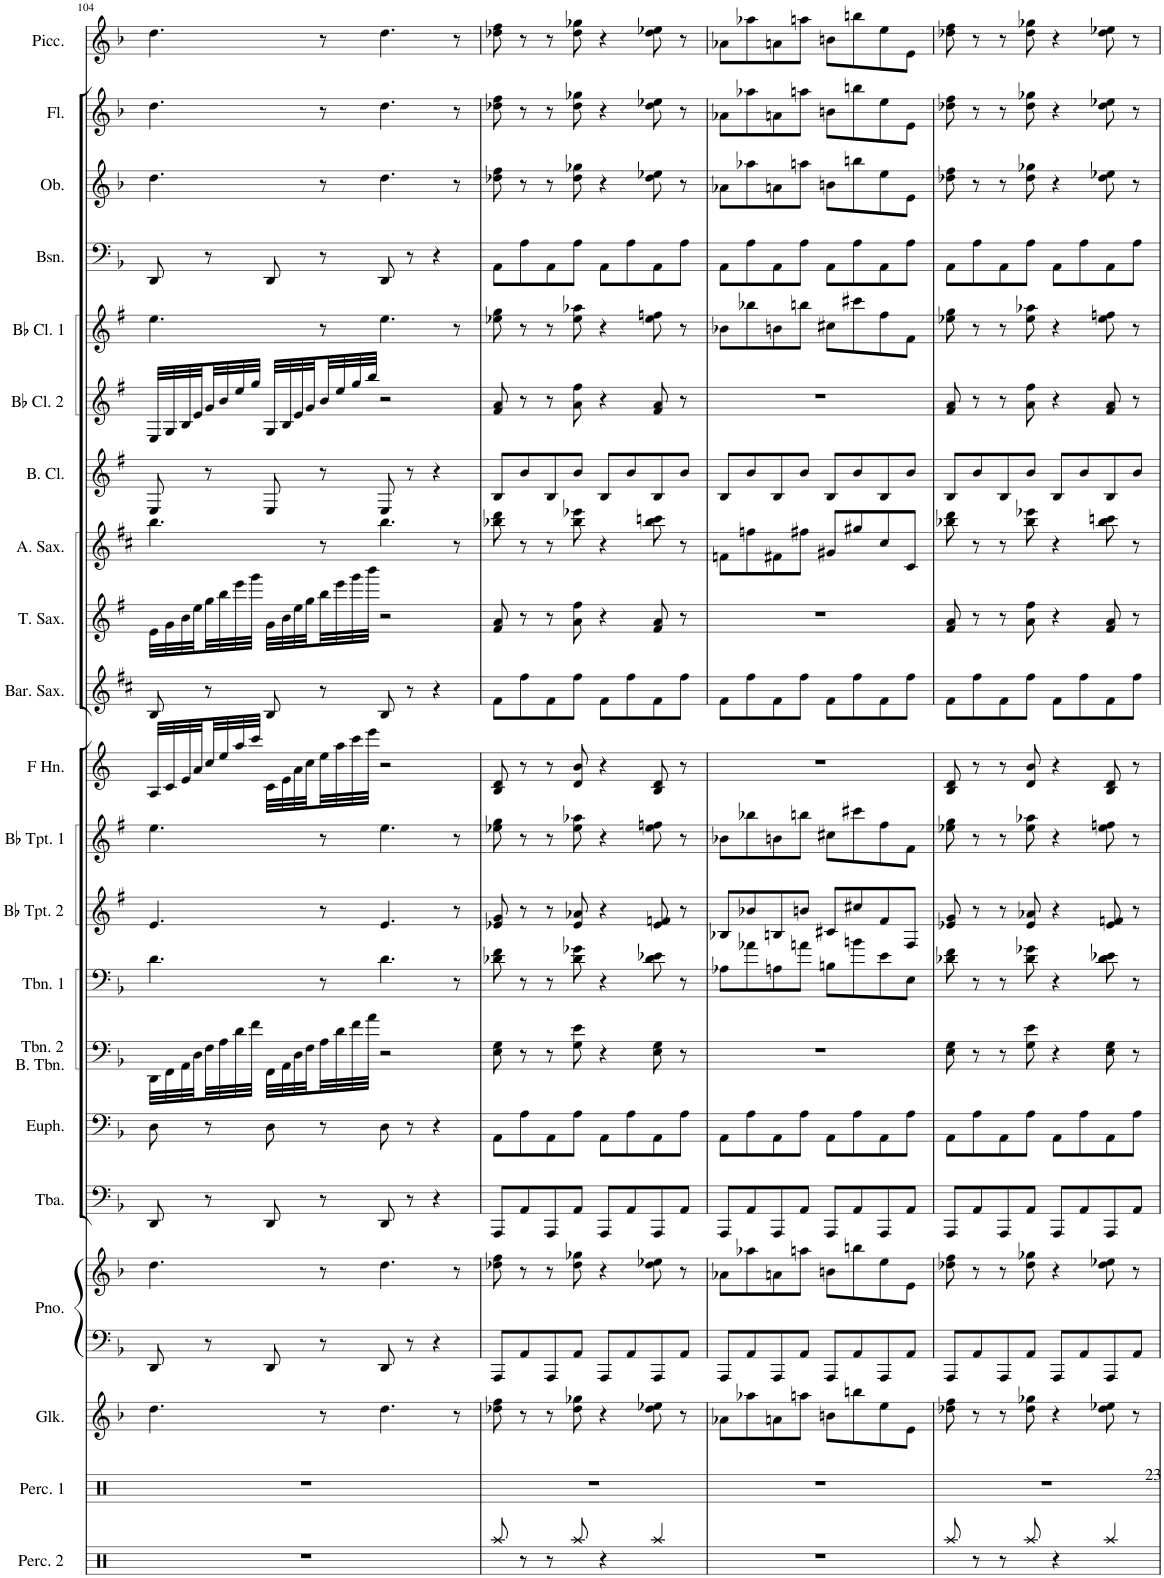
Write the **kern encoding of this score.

**kern	**kern	**kern	**kern	**kern	**kern	**kern	**kern	**kern	**kern	**kern	**kern	**kern	**kern	**kern	**kern	**kern	**kern	**kern	**kern	**kern	**kern
*part21	*part20	*part19	*part18	*part18	*part17	*part16	*part15	*part14	*part13	*part12	*part11	*part10	*part9	*part8	*part7	*part6	*part5	*part4	*part3	*part2	*part1
*staff22	*staff21	*staff20	*staff19	*staff18	*staff17	*staff16	*staff15	*staff14	*staff13	*staff12	*staff11	*staff10	*staff9	*staff8	*staff7	*staff6	*staff5	*staff4	*staff3	*staff2	*staff1
*I"Percussion 2	*I"Percussion 1	*I"Glockenspiel	*I"Piano	*	*I"Tuba	*I"Euphonium	*I"Trombone 2 Bass Trombone	*I"Trombone 1	*I"Bb Trumpet 2	*I"Bb Trumpet 1	*I"Horn in F	*I"Baritone Saxophone	*I"Tenor Saxophone	*I"Alto Saxophone	*I"Bass Clarinet	*I"Bb Clarinet 2	*I"Bb Clarinet 1	*I"Bassoon	*I"Oboe	*I"Flute	*I"Piccolo
*I'Perc. 2	*I'Perc. 1	*I'Glk.	*I'Pno.	*	*I'Tba.	*I'Euph.	*I'Tbn. 2 B. Tbn.	*I'Tbn. 1	*I'Bb Tpt. 2	*I'Bb Tpt. 1	*	*I'Bar. Sax.	*I'T. Sax.	*I'A. Sax.	*I'B. Cl.	*I'Bb Cl. 2	*I'Bb Cl. 1	*I'Bsn.	*I'Ob.	*I'Fl.	*I'Picc.
!!LO:PB:g=z
*clefX	*clefX	*clefG2	*clefF4	*clefG2	*clefF4	*clefF4	*clefF4	*clefF4	*clefG2	*clefG2	*clefG2	*clefG2	*clefG2	*clefG2	*clefG2	*clefG2	*clefG2	*clefF4	*clefG2	*clefG2	*clefG2
*	*	*Trd-14c-24	*	*	*	*	*	*	*Trd1c2	*Trd1c2	*Trd4c7	*Trd12c21	*Trd8c14	*Trd5c9	*Trd8c14	*Trd1c2	*Trd1c2	*	*	*	*Trd-7c-12
*k[]	*k[]	*k[b-]	*k[b-]	*k[b-]	*k[b-]	*k[b-]	*k[b-]	*k[b-]	*k[f#]	*k[f#]	*k[]	*k[f#c#]	*k[f#]	*k[f#c#]	*k[f#]	*k[f#]	*k[f#]	*k[b-]	*k[b-]	*k[b-]	*k[b-]
*M4/4	*M4/4	*M4/4	*M4/4	*M4/4	*M4/4	*M4/4	*M4/4	*M4/4	*M4/4	*M4/4	*M4/4	*M4/4	*M4/4	*M4/4	*M4/4	*M4/4	*M4/4	*M4/4	*M4/4	*M4/4	*M4/4
=104	=104	=104	=104	=104	=104	=104	=104	=104	=104	=104	=104	=104	=104	=104	=104	=104	=104	=104	=104	=104	=104
1r	1r	4.dd\	8DD/	4.dd\	8DD/	8D\	32DD\LLL	4.d\	4.e/	4.ee\	32A/LLL	8B/	32e\LLL	4.bb\	8E/	32E/LLL	4.ee\	8DD/	4.dd\	4.dd\	4.dd\
.	.	.	.	.	.	.	32FF\	.	.	.	32c/	.	32g\	.	.	32G/	.	.	.	.	.
.	.	.	.	.	.	.	32AA\	.	.	.	32e/	.	32b\	.	.	32B/	.	.	.	.	.
.	.	.	.	.	.	.	32D\	.	.	.	32a/	.	32ee\	.	.	32e/	.	.	.	.	.
.	.	.	8r	.	8r	8r	32F\	.	.	.	32cc/	8r	32gg\	.	8r	32g/	.	8r	.	.	.
.	.	.	.	.	.	.	32A\	.	.	.	32ee/	.	32bb\	.	.	32b/	.	.	.	.	.
.	.	.	.	.	.	.	32d\	.	.	.	32aa/	.	32eee\	.	.	32ee/	.	.	.	.	.
.	.	.	.	.	.	.	32f\JJJ	.	.	.	32ccc/JJJ	.	32ggg\JJJ	.	.	32gg/JJJ	.	.	.	.	.
.	.	.	8DD/	.	8DD/	8D\	32FF\LLL	.	.	.	32c\LLL	8B/	32g\LLL	.	8E/	32G/LLL	.	8DD/	.	.	.
.	.	.	.	.	.	.	32AA\	.	.	.	32e\	.	32b\	.	.	32B/	.	.	.	.	.
.	.	.	.	.	.	.	32D\	.	.	.	32a\	.	32ee\	.	.	32e/	.	.	.	.	.
.	.	.	.	.	.	.	32F\	.	.	.	32cc\	.	32gg\	.	.	32g/	.	.	.	.	.
.	.	8r	8r	8r	8r	8r	32A\	8r	8r	8r	32ee\	8r	32bb\	8r	8r	32b/	8r	8r	8r	8r	8r
.	.	.	.	.	.	.	32d\	.	.	.	32aa\	.	32eee\	.	.	32ee/	.	.	.	.	.
.	.	.	.	.	.	.	32f\	.	.	.	32ccc\	.	32ggg\	.	.	32gg/	.	.	.	.	.
.	.	.	.	.	.	.	32a\JJJ	.	.	.	32eee\JJJ	.	32bbb\JJJ	.	.	32bb/JJJ	.	.	.	.	.
.	.	4.dd\	8DD/	4.dd\	8DD/	8D\	2r	4.d\	4.e/	4.ee\	2r	8B/	2r	4.bb\	8E/	2r	4.ee\	8DD/	4.dd\	4.dd\	4.dd\
.	.	.	8r	.	8r	8r	.	.	.	.	.	8r	.	.	8r	.	.	8r	.	.	.
.	.	.	4r	.	4r	4r	.	.	.	.	.	4r	.	.	4r	.	.	4r	.	.	.
.	.	8r	.	8r	.	.	.	8r	8r	8r	.	.	.	8r	.	.	8r	.	8r	8r	8r
=105	=105	=105	=105	=105	=105	=105	=105	=105	=105	=105	=105	=105	=105	=105	=105	=105	=105	=105	=105	=105	=105
8Raa/	1r	8dd-X\ 8ff\	8AAA/L	8dd-X\ 8ff\	8AAA/L	8AA\L	8E\ 8G\	8d-X\ 8f\	8e-X/ 8g/	8ee-X\ 8gg\	8B/ 8d/	8f#\L	8f#/ 8a/	8bb-X\ 8ddd\	8B/L	8f#/ 8a/	8ee-X\ 8gg\	8AA\L	8dd-X\ 8ff\	8dd-X\ 8ff\	8dd-X\ 8ff\
8r	.	8r	8AA/	8r	8AA/	8A\	8r	8r	8r	8r	8r	8ff#\	8r	8r	8b/	8r	8r	8A\	8r	8r	8r
8r	.	8r	8AAA/	8r	8AAA/	8AA\	8r	8r	8r	8r	8r	8f#\	8r	8r	8B/	8r	8r	8AA\	8r	8r	8r
8Raa/	.	8dd-\ 8gg-X\	8AA/J	8dd-\ 8gg-X\	8AA/J	8A\J	8G\ 8e\	8d-\ 8g-X\	8e-/ 8a-X/	8ee-\ 8aa-X\	8d/ 8b/	8ff#\J	8a\ 8ff#\	8bb-\ 8eee-X\	8b/J	8a\ 8ff#\	8ee-\ 8aa-X\	8A\J	8dd-\ 8gg-X\	8dd-\ 8gg-X\	8dd-\ 8gg-X\
4r	.	4r	8AAA/L	4r	8AAA/L	8AA\L	4r	4r	4r	4r	4r	8f#\L	4r	4r	8B/L	4r	4r	8AA\L	4r	4r	4r
.	.	.	8AA/	.	8AA/	8A\	.	.	.	.	.	8ff#\	.	.	8b/	.	.	8A\	.	.	.
4Raa/	.	8dd-\ 8ee-X\	8AAA/	8dd-\ 8ee-X\	8AAA/	8AA\	8E\ 8G\	8d-\ 8e-X\	8e-/ 8fn/	8ee-\ 8ffn\	8B/ 8d/	8f#\	8f#/ 8a/	8bb-\ 8cccn\	8B/	8f#/ 8a/	8ee-\ 8ffn\	8AA\	8dd-\ 8ee-X\	8dd-\ 8ee-X\	8dd-\ 8ee-X\
.	.	8r	8AA/J	8r	8AA/J	8A\J	8r	8r	8r	8r	8r	8ff#\J	8r	8r	8b/J	8r	8r	8A\J	8r	8r	8r
=106	=106	=106	=106	=106	=106	=106	=106	=106	=106	=106	=106	=106	=106	=106	=106	=106	=106	=106	=106	=106	=106
1r	1r	8a-X\L	8AAA/L	8a-X\L	8AAA/L	8AA\L	1r	8A-X\L	8B-X/L	8b-X\L	1r	8f#\L	1r	8fn\L	8B/L	1r	8b-X\L	8AA\L	8a-X\L	8a-X\L	8a-X\L
.	.	8aa-X\	8AA/	8aa-X\	8AA/	8A\	.	8a-X\	8b-X/	8bb-X\	.	8ff#\	.	8ffn\	8b/	.	8bb-X\	8A\	8aa-X\	8aa-X\	8aa-X\
.	.	8an\	8AAA/	8an\	8AAA/	8AA\	.	8An\	8Bn/	8bn\	.	8f#\	.	8f#X\	8B/	.	8bn\	8AA\	8an\	8an\	8an\
.	.	8aan\J	8AA/J	8aan\J	8AA/J	8A\J	.	8an\J	8bn/J	8bbn\J	.	8ff#\J	.	8ff#X\J	8b/J	.	8bbn\J	8A\J	8aan\J	8aan\J	8aan\J
.	.	8bn\L	8AAA/L	8bn\L	8AAA/L	8AA\L	.	8Bn\L	8c#X/L	8cc#X\L	.	8f#\L	.	8g#X/L	8B/L	.	8cc#X\L	8AA\L	8bn\L	8bn\L	8bn\L
.	.	8bbn\	8AA/	8bbn\	8AA/	8A\	.	8bn\	8cc#X/	8ccc#X\	.	8ff#\	.	8gg#X/	8b/	.	8ccc#X\	8A\	8bbn\	8bbn\	8bbn\
.	.	8ee\	8AAA/	8ee\	8AAA/	8AA\	.	8e\	8f#/	8ff#\	.	8f#\	.	8cc#/	8B/	.	8ff#\	8AA\	8ee\	8ee\	8ee\
.	.	8e\J	8AA/J	8e\J	8AA/J	8A\J	.	8E\J	8F#/J	8f#\J	.	8ff#\J	.	8c#/J	8b/J	.	8f#\J	8A\J	8e\J	8e\J	8e\J
=107	=107	=107	=107	=107	=107	=107	=107	=107	=107	=107	=107	=107	=107	=107	=107	=107	=107	=107	=107	=107	=107
8Raa/	1r	8dd-X\ 8ff\	8AAA/L	8dd-X\ 8ff\	8AAA/L	8AA\L	8E\ 8G\	8d-X\ 8f\	8e-X/ 8g/	8ee-X\ 8gg\	8B/ 8d/	8f#\L	8f#/ 8a/	8bb-X\ 8ddd\	8B/L	8f#/ 8a/	8ee-X\ 8gg\	8AA\L	8dd-X\ 8ff\	8dd-X\ 8ff\	8dd-X\ 8ff\
8r	.	8r	8AA/	8r	8AA/	8A\	8r	8r	8r	8r	8r	8ff#\	8r	8r	8b/	8r	8r	8A\	8r	8r	8r
8r	.	8r	8AAA/	8r	8AAA/	8AA\	8r	8r	8r	8r	8r	8f#\	8r	8r	8B/	8r	8r	8AA\	8r	8r	8r
8Raa/	.	8dd-\ 8gg-X\	8AA/J	8dd-\ 8gg-X\	8AA/J	8A\J	8G\ 8e\	8d-\ 8g-X\	8e-/ 8a-X/	8ee-\ 8aa-X\	8d/ 8b/	8ff#\J	8a\ 8ff#\	8bb-\ 8eee-X\	8b/J	8a\ 8ff#\	8ee-\ 8aa-X\	8A\J	8dd-\ 8gg-X\	8dd-\ 8gg-X\	8dd-\ 8gg-X\
4r	.	4r	8AAA/L	4r	8AAA/L	8AA\L	4r	4r	4r	4r	4r	8f#\L	4r	4r	8B/L	4r	4r	8AA\L	4r	4r	4r
.	.	.	8AA/	.	8AA/	8A\	.	.	.	.	.	8ff#\	.	.	8b/	.	.	8A\	.	.	.
4Raa/	.	8dd-\ 8ee-X\	8AAA/	8dd-\ 8ee-X\	8AAA/	8AA\	8E\ 8G\	8d-\ 8e-X\	8e-/ 8fn/	8ee-\ 8ffn\	8B/ 8d/	8f#\	8f#/ 8a/	8bb-\ 8cccn\	8B/	8f#/ 8a/	8ee-\ 8ffn\	8AA\	8dd-\ 8ee-X\	8dd-\ 8ee-X\	8dd-\ 8ee-X\
.	.	8r	8AA/J	8r	8AA/J	8A\J	8r	8r	8r	8r	8r	8ff#\J	8r	8r	8b/J	8r	8r	8A\J	8r	8r	8r
=	=	=	=	=	=	=	=	=	=	=	=	=	=	=	=	=	=	=	=	=	=
*-	*-	*-	*-	*-	*-	*-	*-	*-	*-	*-	*-	*-	*-	*-	*-	*-	*-	*-	*-	*-	*-
